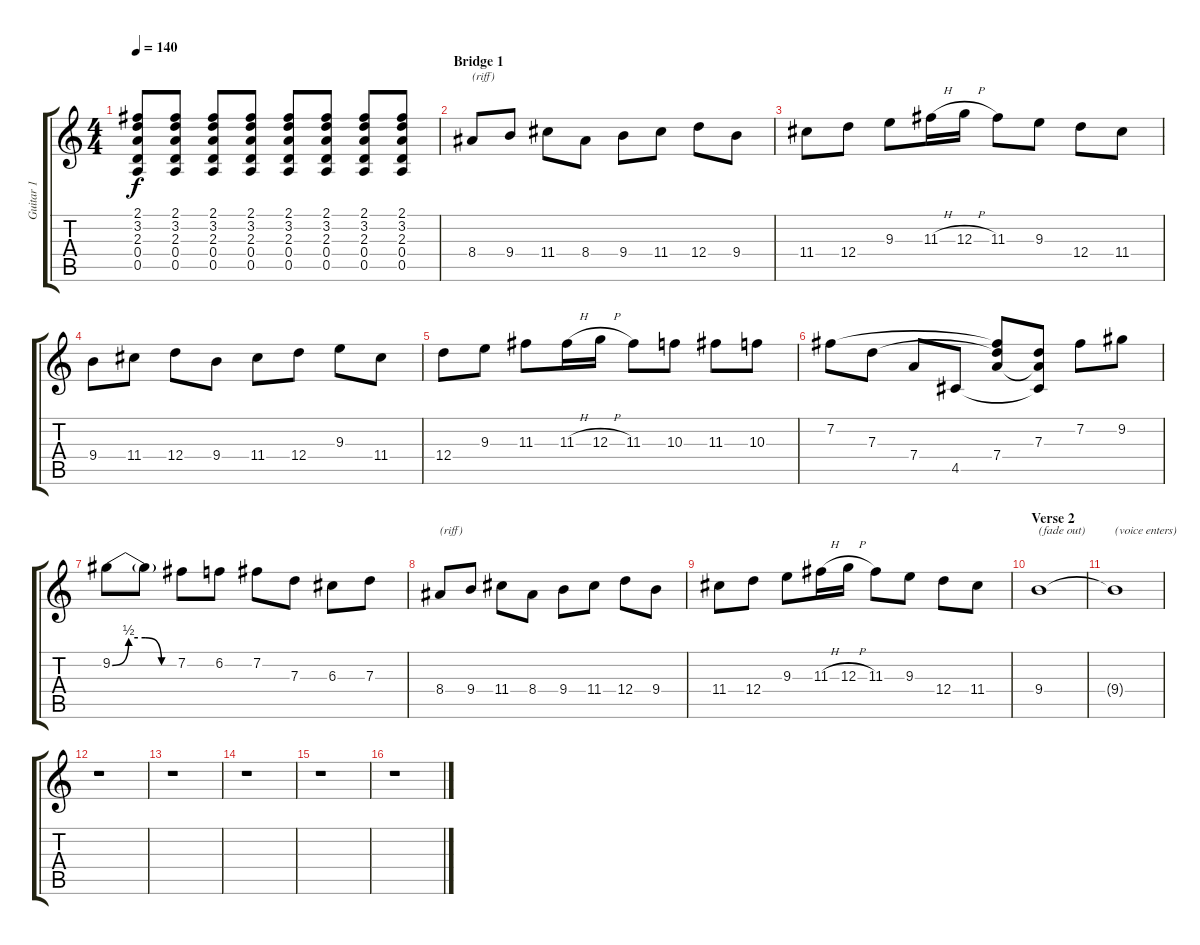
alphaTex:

\track ("Guitar 1" "Guitar 1") {instrument distortionguitar}
\staff {score tabs}
\tuning (E4 B3 G3 D3 A2 E2) {hide}
\ts (4 4)
\tempo 140
\clef g2
\ks c
(2.1 3.2 2.3 0.4 0.5).8{dy f} (2.1 3.2 2.3 0.4 0.5).8 (2.1 3.2 2.3 0.4 0.5).8 (2.1 3.2 2.3 0.4 0.5).8 (2.1 3.2 2.3 0.4 0.5).8 (2.1 3.2 2.3 0.4 0.5).8 (2.1 3.2 2.3 0.4 0.5).8 (2.1 3.2 2.3 0.4 0.5).8 |
\section ("" "Bridge 1")
8.4.8{txt "(riff)"} 9.4.8 11.4.8 8.4.8 9.4.8 11.4.8 12.4.8 9.4.8 |
11.4.8 12.4.8 9.3.8 11.3{h}.16 12.3{h}.16 11.3.8 9.3.8 12.4.8 11.4.8 |
9.4.8 11.4.8 12.4.8 9.4.8 11.4.8 12.4.8 9.3.8 11.4.8 |
12.4.8 9.3.8 11.3.8 11.3{h}.16 12.3{h}.16 11.3.8 10.3.8 11.3.8 10.3.8 |
7.2.8 7.3.8 7.4.8 4.5.8 (7.2{t} 7.3{t} 7.4).8 (7.3 7.4{t} 4.5{t}).8 7.2.8 9.2.8 |
9.2{be (custom 0 0 15 2 30 2 45 0 60 0)}.8 9.2{t}.8 7.2.8 6.2.8 7.2.8 7.3.8 6.3.8 7.3.8 |
8.4.8{txt "(riff)"} 9.4.8 11.4.8 8.4.8 9.4.8 11.4.8 12.4.8 9.4.8 |
11.4.8 12.4.8 9.3.8 11.3{h}.16 12.3{h}.16 11.3.8 9.3.8 12.4.8 11.4.8 |
\section ("" "Verse 2")
9.4.1{txt "(fade out)" volume 0} |
9.4{t}.1{txt "(voice enters)"} |
r.1{volume 14} |
r.1 |
r.1 |
r.1 |
r.1
